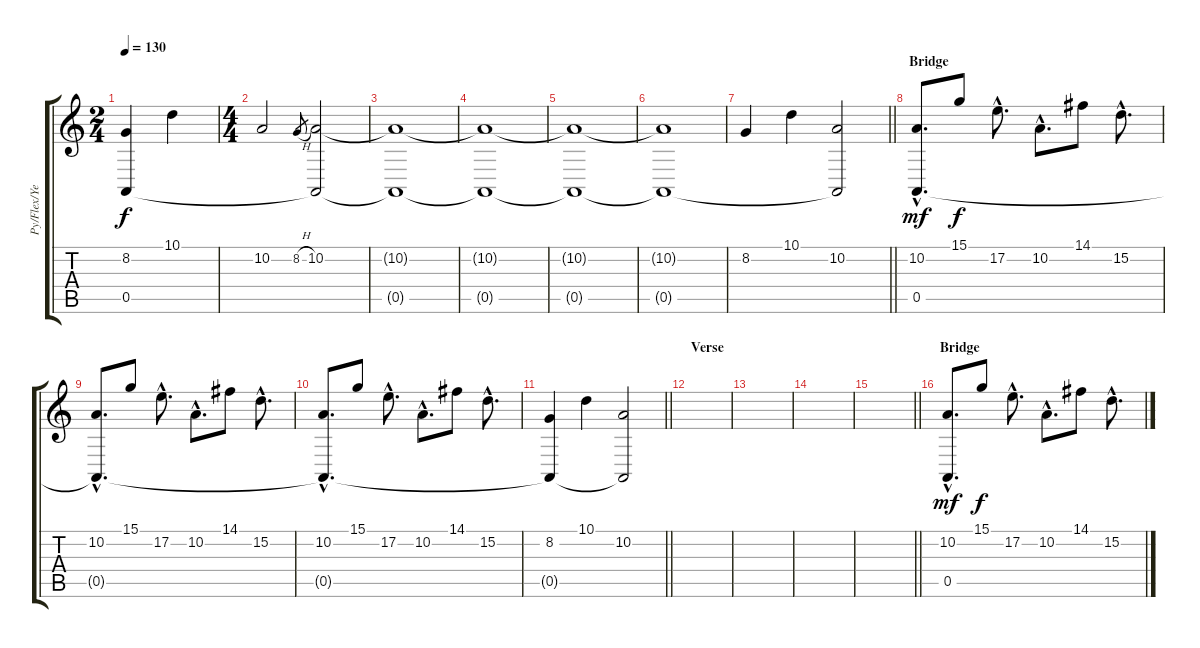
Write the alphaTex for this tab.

\track ("Py/Flex/Yellow" "Py/Flex/Ye") {instrument bagpipe}
\staff {score tabs}
\tuning (E4 B3 G3 D3 A2 E2) {hide}
\ts (2 4)
\tempo 130
\clef g2
\ks c
(8.2 0.5{t}).4{dy f} 10.1.4 |
\ts (4 4)
10.2.2 8.2{h}.8{gr} (10.2 0.5{t}).2 |
(10.2{t} 0.5{t}).1 |
(10.2{t} 0.5{t}).1 |
(10.2{t} 0.5{t}).1 |
(10.2{t} 0.5{t}).1 |
\barLineRight lightlight
8.2.4 10.1.4 (10.2 0.5{t}).2 |
\section ("" "Bridge")
(10.2{hac} 0.5{hac}).8{d dy mf} 15.1.8{dy f} 17.2{hac}.8{d} 10.2{hac}.8{d} 14.1.8 15.2{hac}.8{d} |
(10.2{hac} 0.5{hac t}).8{d} 15.1.8 17.2{hac}.8{d} 10.2{hac}.8{d} 14.1.8 15.2{hac}.8{d} |
(10.2{hac} 0.5{hac t}).8{d} 15.1.8 17.2{hac}.8{d} 10.2{hac}.8{d} 14.1.8 15.2{hac}.8{d} |
\barLineRight lightlight
(8.2 0.5{t}).4 10.1.4 (10.2 0.5{t}).2 |
\section ("" "Verse")
|
|
|
\barLineRight lightlight
|
\section ("" "Bridge")
(10.2{hac} 0.5{hac}).8{d dy mf} 15.1.8{dy f} 17.2{hac}.8{d} 10.2{hac}.8{d} 14.1.8 15.2{hac}.8{d}
